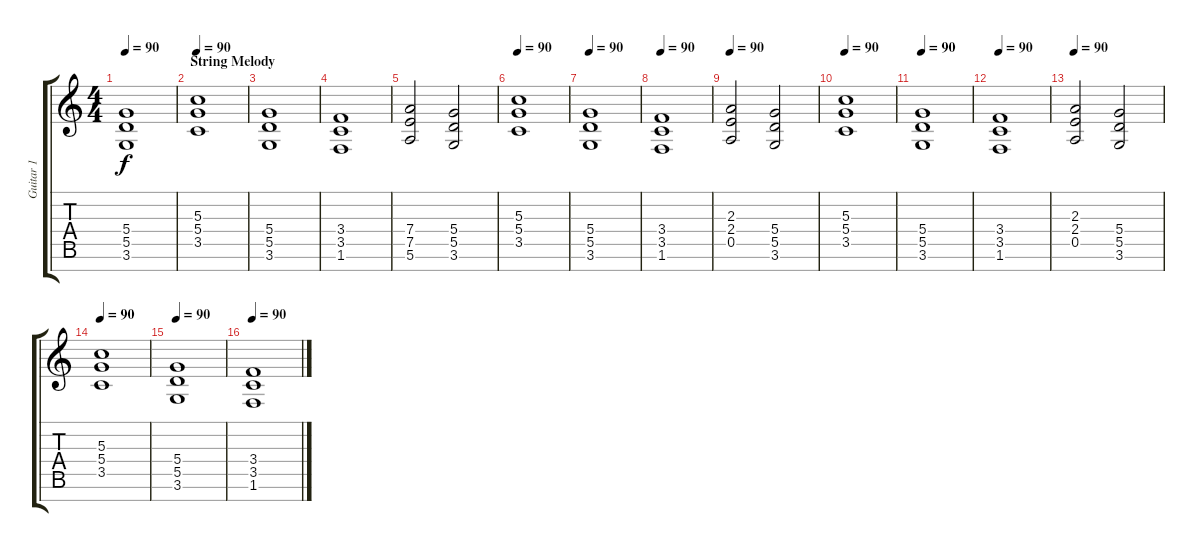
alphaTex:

\track ("Guitar 1" "Guitar 1") {instrument overdrivenguitar}
\staff {score tabs}
\tuning (E4 B3 G3 D3 A2 E2 B1) {hide}
\ts (4 4)
\tempo 90
\clef g2
\ks c
(5.4 5.5 3.6).1{dy f} |
\section ("" "String Melody")
\tempo 90
(5.3 5.4 3.5).1 |
(5.4 5.5 3.6).1 |
(3.4 3.5 1.6).1 |
(7.4 7.5 5.6).2 (5.4 5.5 3.6).2 |
\tempo 90
(5.3 5.4 3.5).1 |
\tempo 90
(5.4 5.5 3.6).1 |
\tempo 90
(3.4 3.5 1.6).1 |
\tempo 90
(2.3 2.4 0.5).2 (5.4 5.5 3.6).2 |
\tempo 90
(5.3 5.4 3.5).1 |
\tempo 90
(5.4 5.5 3.6).1 |
\tempo 90
(3.4 3.5 1.6).1 |
\tempo 90
(2.3 2.4 0.5).2 (5.4 5.5 3.6).2 |
\section ("" "")
\tempo 90
(5.3 5.4 3.5).1 |
\tempo 90
(5.4 5.5 3.6).1 |
\tempo 90
(3.4 3.5 1.6).1
